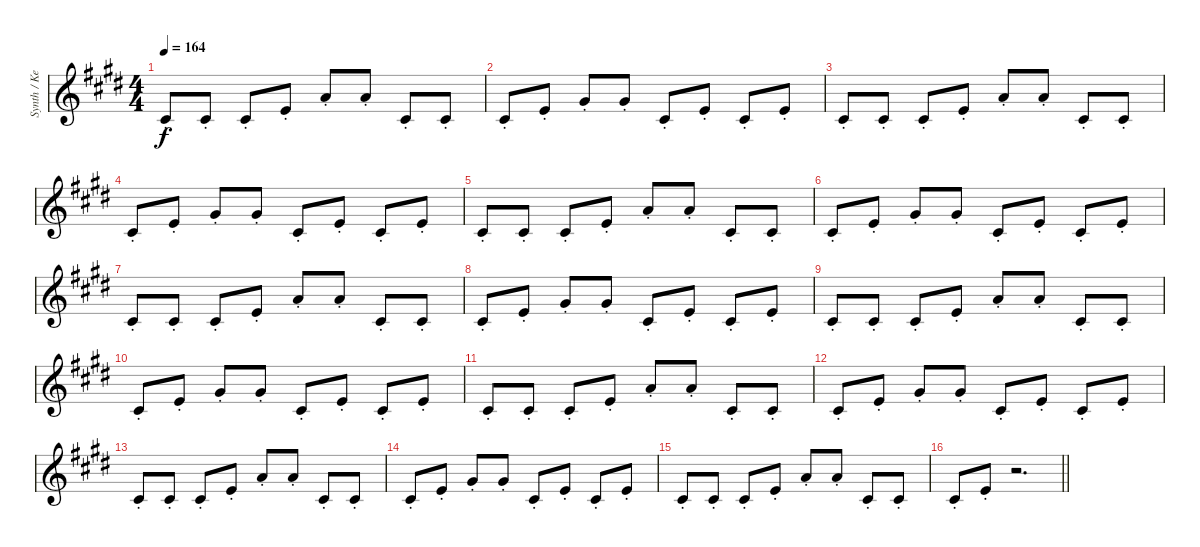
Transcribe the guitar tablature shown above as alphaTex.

\track ("Synth / Keyboard I" "Synth / Ke") {instrument pad2warm}
\staff {score}
\tuning (Eb4 Bb3 Gb3 Db3 Ab2 Db2) {hide}
\ts (4 4)
\tempo 164
\clef g2
\ks e
12.4{st}.8{dy f volume 8 instrument lead2sawtooth} 12.4{st}.8 12.4{st}.8 15.4{st}.8 15.3{st}.8 15.3{st}.8 12.4{st}.8 12.4{st}.8 |
12.4{st}.8 15.4{st}.8 14.3{st}.8 14.3{st}.8 12.4{st}.8 15.4{st}.8 12.4{st}.8 15.4{st}.8 |
12.4{st}.8 12.4{st}.8 12.4{st}.8 15.4{st}.8 15.3{st}.8 15.3{st}.8 12.4{st}.8 12.4{st}.8 |
12.4{st}.8 15.4{st}.8 14.3{st}.8 14.3{st}.8 12.4{st}.8 15.4{st}.8 12.4{st}.8 15.4{st}.8 |
12.4{st}.8 12.4{st}.8 12.4{st}.8 15.4{st}.8 15.3{st}.8 15.3{st}.8 12.4{st}.8 12.4{st}.8 |
12.4{st}.8 15.4{st}.8 14.3{st}.8 14.3{st}.8 12.4{st}.8 15.4{st}.8 12.4{st}.8 15.4{st}.8 |
12.4{st}.8 12.4{st}.8 12.4{st}.8 15.4{st}.8 15.3{st}.8 15.3{st}.8 12.4{st}.8 12.4{st}.8 |
12.4{st}.8 15.4{st}.8 14.3{st}.8 14.3{st}.8 12.4{st}.8 15.4{st}.8 12.4{st}.8 15.4{st}.8 |
12.4{st}.8 12.4{st}.8 12.4{st}.8 15.4{st}.8 15.3{st}.8 15.3{st}.8 12.4{st}.8 12.4{st}.8 |
12.4{st}.8 15.4{st}.8 14.3{st}.8 14.3{st}.8 12.4{st}.8 15.4{st}.8 12.4{st}.8 15.4{st}.8 |
12.4{st}.8 12.4{st}.8 12.4{st}.8 15.4{st}.8 15.3{st}.8 15.3{st}.8 12.4{st}.8 12.4{st}.8 |
12.4{st}.8 15.4{st}.8 14.3{st}.8 14.3{st}.8 12.4{st}.8 15.4{st}.8 12.4{st}.8 15.4{st}.8 |
12.4{st}.8 12.4{st}.8 12.4{st}.8 15.4{st}.8 15.3{st}.8 15.3{st}.8 12.4{st}.8 12.4{st}.8 |
12.4{st}.8 15.4{st}.8 14.3{st}.8 14.3{st}.8 12.4{st}.8 15.4{st}.8 12.4{st}.8 15.4{st}.8 |
12.4{st}.8 12.4{st}.8 12.4{st}.8 15.4{st}.8 15.3{st}.8 15.3{st}.8 12.4{st}.8 12.4{st}.8 |
\barLineRight lightlight
12.4{st}.8 15.4{st}.8 r.2{d}
